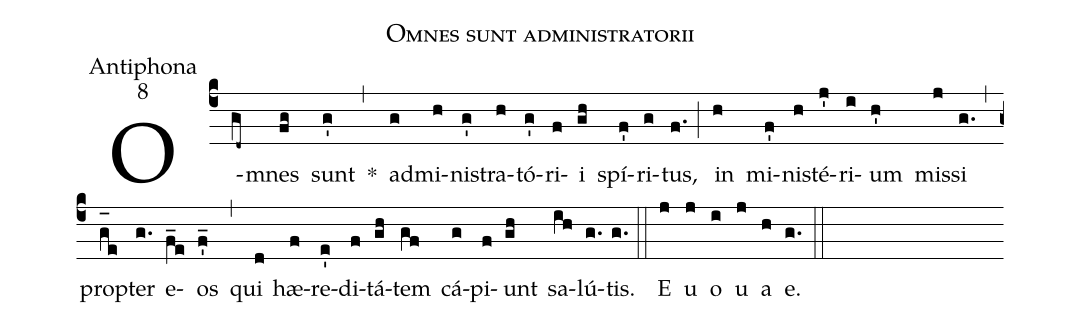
name:Omnes sunt administratorii;
office-part:Antiphona;
mode:8;
%%
(c4) O(gd~)mnes(fg) sunt(g') *(,) ad(g)mi(h)ni(g')stra(h)tó(g')ri(f)i(gh) spí(f')ri(g)tus,(f.) (;) in(h) mi(f')ni(h)sté(j')ri(i)um(h') mis(j)si(g.) (,) pro(g_[oh:h]e)pter(g.) e(f_e)os(f'_) (,) qui(d) hæ(f)re(e')di(f)tá(gh)tem(gf) cá(g)pi(f)unt(gh) sa(ih)lú(g.)tis.(g.) (::) <eu>E(j) u(j) o(i) u(j) a(h) e.</eu>(g.) (::)
